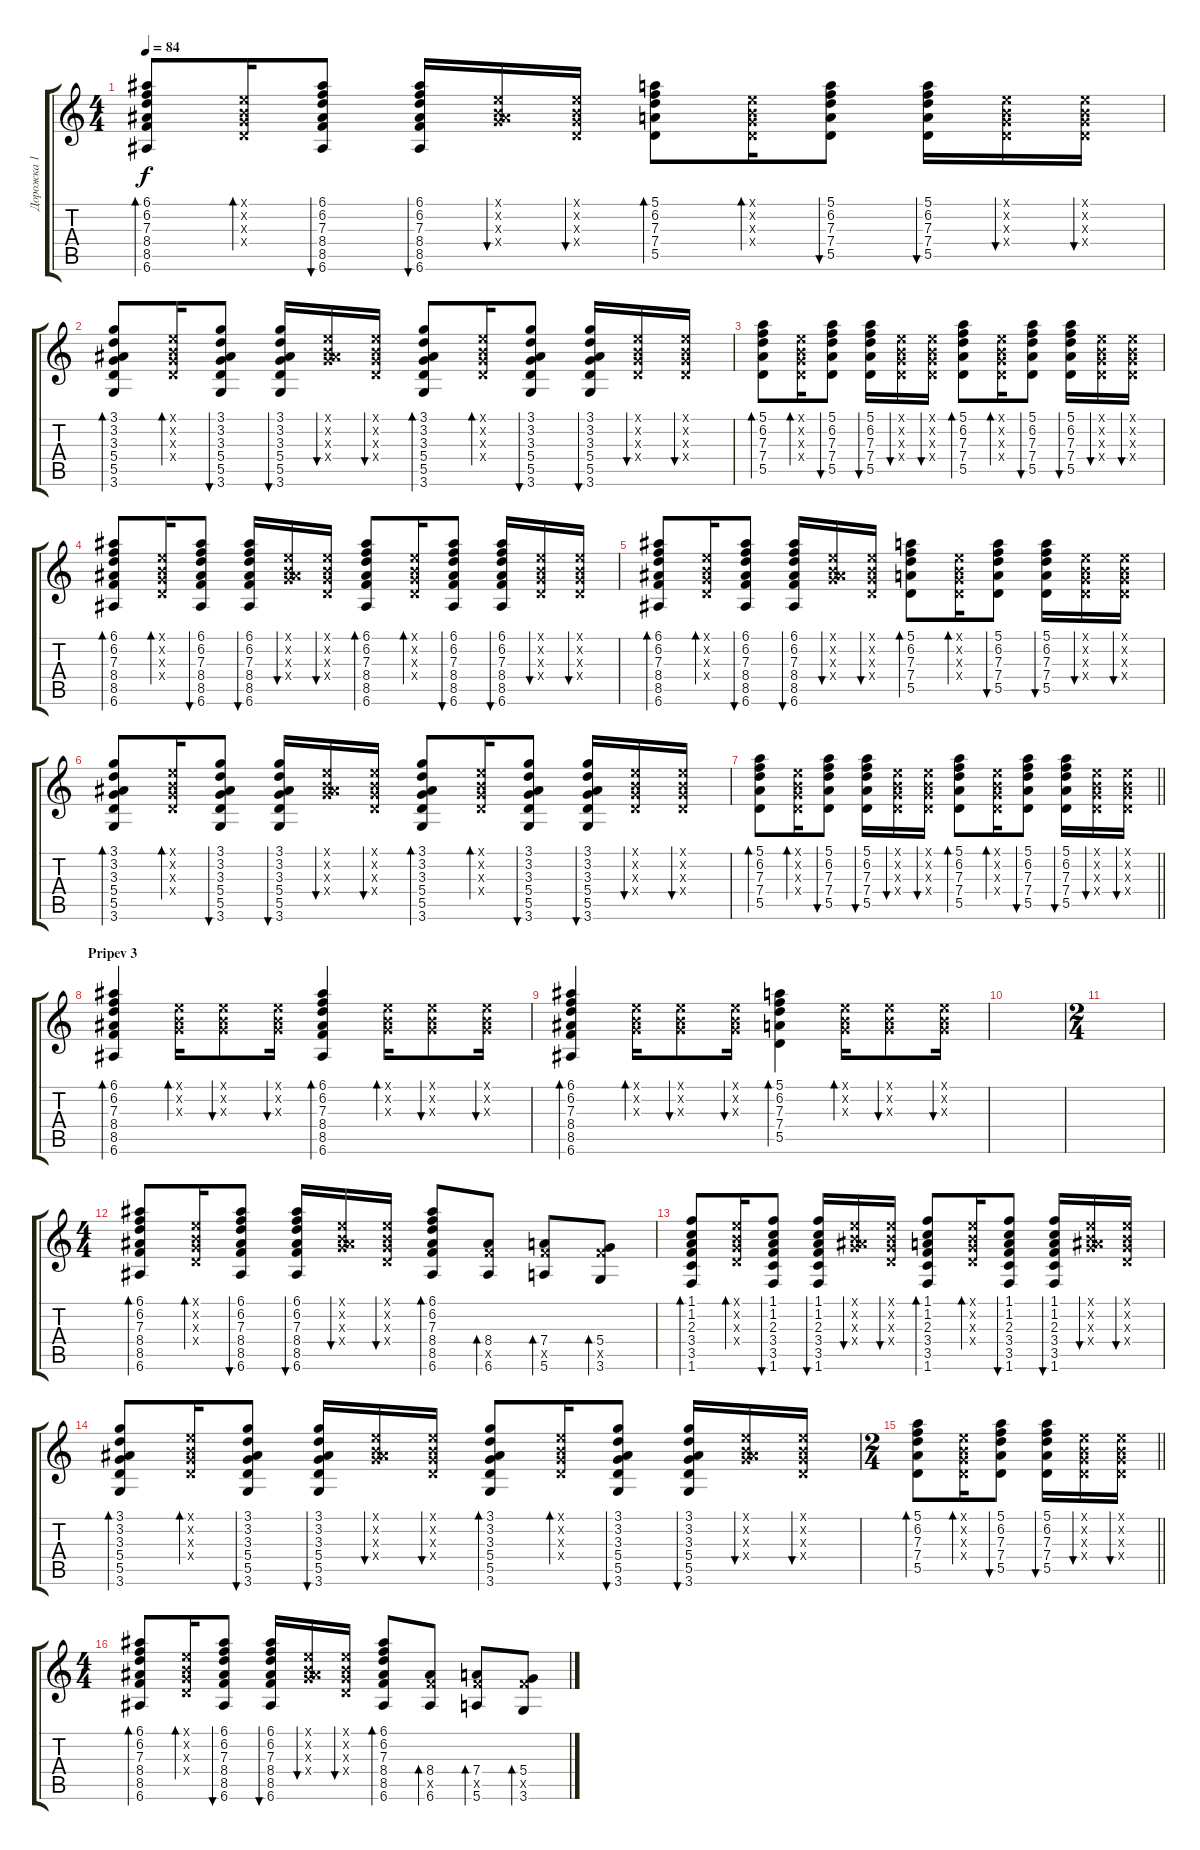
\track ("Дорожка 1" "Дорожка 1") {instrument acousticguitarsteel}
\staff {score tabs}
\tuning (E4 B3 G3 D3 A2 E2) {hide}
\ts (4 4)
\tempo 84
\clef g2
\ks c
(6.1 6.2 7.3 8.4 8.5 6.6).8{bd 60 dy f} (0.1{x} 0.2{x} 0.3{x} 0.4{x}).16{bd 60} (6.1 6.2 7.3 8.4 8.5 6.6).8{bu 60} (6.1 6.2 7.3 8.4 8.5 6.6).16{bu 60} (0.1{x} 0.2{x} 0.3{x} 8.4{x}).16{bu 60} (0.1{x} 0.2{x} 0.3{x} 0.4{x}).16{bu 60} (5.1 6.2 7.3 7.4 5.5).8{bd 60} (0.1{x} 0.2{x} 0.3{x} 0.4{x}).16{bd 60} (5.1 6.2 7.3 7.4 5.5).8{bu 60} (5.1 6.2 7.3 7.4 5.5).16{bu 60} (0.1{x} 0.2{x} 0.3{x} 0.4{x}).16{bu 60} (0.1{x} 0.2{x} 0.3{x} 0.4{x}).16{bu 60} |
(3.1 3.2 3.3 5.4 5.5 3.6).8{bd 60} (0.1{x} 0.2{x} 0.3{x} 0.4{x}).16{bd 60} (3.1 3.2 3.3 5.4 5.5 3.6).8{bu 60} (3.1 3.2 3.3 5.4 5.5 3.6).16{bu 60} (0.1{x} 0.2{x} 0.3{x} 8.4{x}).16{bu 60} (0.1{x} 0.2{x} 0.3{x} 0.4{x}).16{bu 60} (3.1 3.2 3.3 5.4 5.5 3.6).8{bd 60} (0.1{x} 0.2{x} 0.3{x} 0.4{x}).16{bd 60} (3.1 3.2 3.3 5.4 5.5 3.6).8{bu 60} (3.1 3.2 3.3 5.4 5.5 3.6).16{bu 60} (0.1{x} 0.2{x} 0.3{x} 0.4{x}).16{bu 60} (0.1{x} 0.2{x} 0.3{x} 0.4{x}).16{bu 60} |
(5.1 6.2 7.3 7.4 5.5).8{bd 60} (0.1{x} 0.2{x} 0.3{x} 0.4{x}).16{bd 60} (5.1 6.2 7.3 7.4 5.5).8{bu 60} (5.1 6.2 7.3 7.4 5.5).16{bu 60} (0.1{x} 0.2{x} 0.3{x} 0.4{x}).16{bu 60} (0.1{x} 0.2{x} 0.3{x} 0.4{x}).16{bu 60} (5.1 6.2 7.3 7.4 5.5).8{bd 60} (0.1{x} 0.2{x} 0.3{x} 0.4{x}).16{bd 60} (5.1 6.2 7.3 7.4 5.5).8{bu 60} (5.1 6.2 7.3 7.4 5.5).16{bu 60} (0.1{x} 0.2{x} 0.3{x} 0.4{x}).16{bu 60} (0.1{x} 0.2{x} 0.3{x} 0.4{x}).16{bu 60} |
(6.1 6.2 7.3 8.4 8.5 6.6).8{bd 60} (0.1{x} 0.2{x} 0.3{x} 0.4{x}).16{bd 60} (6.1 6.2 7.3 8.4 8.5 6.6).8{bu 60} (6.1 6.2 7.3 8.4 8.5 6.6).16{bu 60} (0.1{x} 0.2{x} 0.3{x} 8.4{x}).16{bu 60} (0.1{x} 0.2{x} 0.3{x} 0.4{x}).16{bu 60} (6.1 6.2 7.3 8.4 8.5 6.6).8{bd 60} (0.1{x} 0.2{x} 0.3{x} 0.4{x}).16{bd 60} (6.1 6.2 7.3 8.4 8.5 6.6).8{bu 60} (6.1 6.2 7.3 8.4 8.5 6.6).16{bu 60} (0.1{x} 0.2{x} 0.3{x} 0.4{x}).16{bu 60} (0.1{x} 0.2{x} 0.3{x} 0.4{x}).16{bu 60} |
(6.1 6.2 7.3 8.4 8.5 6.6).8{bd 60} (0.1{x} 0.2{x} 0.3{x} 0.4{x}).16{bd 60} (6.1 6.2 7.3 8.4 8.5 6.6).8{bu 60} (6.1 6.2 7.3 8.4 8.5 6.6).16{bu 60} (0.1{x} 0.2{x} 0.3{x} 8.4{x}).16{bu 60} (0.1{x} 0.2{x} 0.3{x} 0.4{x}).16{bu 60} (5.1 6.2 7.3 7.4 5.5).8{bd 60} (0.1{x} 0.2{x} 0.3{x} 0.4{x}).16{bd 60} (5.1 6.2 7.3 7.4 5.5).8{bu 60} (5.1 6.2 7.3 7.4 5.5).16{bu 60} (0.1{x} 0.2{x} 0.3{x} 0.4{x}).16{bu 60} (0.1{x} 0.2{x} 0.3{x} 0.4{x}).16{bu 60} |
(3.1 3.2 3.3 5.4 5.5 3.6).8{bd 60} (0.1{x} 0.2{x} 0.3{x} 0.4{x}).16{bd 60} (3.1 3.2 3.3 5.4 5.5 3.6).8{bu 60} (3.1 3.2 3.3 5.4 5.5 3.6).16{bu 60} (0.1{x} 0.2{x} 0.3{x} 8.4{x}).16{bu 60} (0.1{x} 0.2{x} 0.3{x} 0.4{x}).16{bu 60} (3.1 3.2 3.3 5.4 5.5 3.6).8{bd 60} (0.1{x} 0.2{x} 0.3{x} 0.4{x}).16{bd 60} (3.1 3.2 3.3 5.4 5.5 3.6).8{bu 60} (3.1 3.2 3.3 5.4 5.5 3.6).16{bu 60} (0.1{x} 0.2{x} 0.3{x} 0.4{x}).16{bu 60} (0.1{x} 0.2{x} 0.3{x} 0.4{x}).16{bu 60} |
\barLineRight lightlight
(5.1 6.2 7.3 7.4 5.5).8{bd 60} (0.1{x} 0.2{x} 0.3{x} 0.4{x}).16{bd 60} (5.1 6.2 7.3 7.4 5.5).8{bu 60} (5.1 6.2 7.3 7.4 5.5).16{bu 60} (0.1{x} 0.2{x} 0.3{x} 0.4{x}).16{bu 60} (0.1{x} 0.2{x} 0.3{x} 0.4{x}).16{bu 60} (5.1 6.2 7.3 7.4 5.5).8{bd 60} (0.1{x} 0.2{x} 0.3{x} 0.4{x}).16{bd 60} (5.1 6.2 7.3 7.4 5.5).8{bu 60} (5.1 6.2 7.3 7.4 5.5).16{bu 60} (0.1{x} 0.2{x} 0.3{x} 0.4{x}).16{bu 60} (0.1{x} 0.2{x} 0.3{x} 0.4{x}).16{bu 60} |
\section ("" "Pripev 3")
(6.1 6.2 7.3 8.4 8.5 6.6).4{bd 60} (0.1{x} 0.2{x} 0.3{x}).16{bd 60} (0.1{x} 0.2{x} 0.3{x}).8{bu 60} (0.1{x} 0.2{x} 0.3{x}).16{bu 60} (6.1 6.2 7.3 8.4 8.5 6.6).4{bd 60} (0.1{x} 0.2{x} 0.3{x}).16{bd 60} (0.1{x} 0.2{x} 0.3{x}).8{bu 60} (0.1{x} 0.2{x} 0.3{x}).16{bu 60} |
(6.1 6.2 7.3 8.4 8.5 6.6).4{bd 60} (0.1{x} 0.2{x} 0.3{x}).16{bd 60} (0.1{x} 0.2{x} 0.3{x}).8{bu 60} (0.1{x} 0.2{x} 0.3{x}).16{bu 60} (5.1 6.2 7.3 7.4 5.5).4{bd 60} (0.1{x} 0.2{x} 0.3{x}).16{bd 60} (0.1{x} 0.2{x} 0.3{x}).8{bu 60} (0.1{x} 0.2{x} 0.3{x}).16{bu 60} |
|
\ts (2 4)
|
\ts (4 4)
(6.1 6.2 7.3 8.4 8.5 6.6).8{bd 60} (0.1{x} 0.2{x} 0.3{x} 0.4{x}).16{bd 60} (6.1 6.2 7.3 8.4 8.5 6.6).8{bu 60} (6.1 6.2 7.3 8.4 8.5 6.6).16{bu 60} (0.1{x} 0.2{x} 0.3{x} 8.4{x}).16{bu 60} (0.1{x} 0.2{x} 0.3{x} 0.4{x}).16{bu 60} (6.1 6.2 7.3 8.4 8.5 6.6).8{bd 60} (8.4 8.5{x} 6.6).8{bd 60} (7.4 8.5{x} 5.6).8{bd 60} (5.4 8.5{x} 3.6).8{bd 60} |
(1.1 1.2 2.3 3.4 3.5 1.6).8{bd 60} (0.1{x} 0.2{x} 0.3{x} 0.4{x}).16{bd 60} (1.1 1.2 2.3 3.4 3.5 1.6).8{bu 60} (1.1 1.2 2.3 3.4 3.5 1.6).16{bu 60} (0.1{x} 0.2{x} 0.3{x} 8.4{x}).16{bu 60} (0.1{x} 0.2{x} 0.3{x} 0.4{x}).16{bu 60} (1.1 1.2 2.3 3.4 3.5 1.6).8{bd 60} (0.1{x} 0.2{x} 0.3{x} 0.4{x}).16{bd 60} (1.1 1.2 2.3 3.4 3.5 1.6).8{bu 60} (1.1 1.2 2.3 3.4 3.5 1.6).16{bu 60} (0.1{x} 0.2{x} 0.3{x} 8.4{x}).16{bu 60} (0.1{x} 0.2{x} 0.3{x} 0.4{x}).16{bu 60} |
(3.1 3.2 3.3 5.4 5.5 3.6).8{bd 60} (0.1{x} 0.2{x} 0.3{x} 0.4{x}).16{bd 60} (3.1 3.2 3.3 5.4 5.5 3.6).8{bu 60} (3.1 3.2 3.3 5.4 5.5 3.6).16{bu 60} (0.1{x} 0.2{x} 0.3{x} 8.4{x}).16{bu 60} (0.1{x} 0.2{x} 0.3{x} 0.4{x}).16{bu 60} (3.1 3.2 3.3 5.4 5.5 3.6).8{bd 60} (0.1{x} 0.2{x} 0.3{x} 0.4{x}).16{bd 60} (3.1 3.2 3.3 5.4 5.5 3.6).8{bu 60} (3.1 3.2 3.3 5.4 5.5 3.6).16{bu 60} (0.1{x} 0.2{x} 0.3{x} 8.4{x}).16{bu 60} (0.1{x} 0.2{x} 0.3{x} 0.4{x}).16{bu 60} |
\ts (2 4)
\barLineRight lightlight
(5.1 6.2 7.3 7.4 5.5).8{bd 60} (0.1{x} 0.2{x} 0.3{x} 0.4{x}).16{bd 60} (5.1 6.2 7.3 7.4 5.5).8{bu 60} (5.1 6.2 7.3 7.4 5.5).16{bu 60} (0.1{x} 0.2{x} 0.3{x} 0.4{x}).16{bu 60} (0.1{x} 0.2{x} 0.3{x} 0.4{x}).16{bu 60} |
\ts (4 4)
(6.1 6.2 7.3 8.4 8.5 6.6).8{bd 60} (0.1{x} 0.2{x} 0.3{x} 0.4{x}).16{bd 60} (6.1 6.2 7.3 8.4 8.5 6.6).8{bu 60} (6.1 6.2 7.3 8.4 8.5 6.6).16{bu 60} (0.1{x} 0.2{x} 0.3{x} 8.4{x}).16{bu 60} (0.1{x} 0.2{x} 0.3{x} 0.4{x}).16{bu 60} (6.1 6.2 7.3 8.4 8.5 6.6).8{bd 60} (8.4 8.5{x} 6.6).8{bd 60} (7.4 8.5{x} 5.6).8{bd 60} (5.4 8.5{x} 3.6).8{bd 60}
